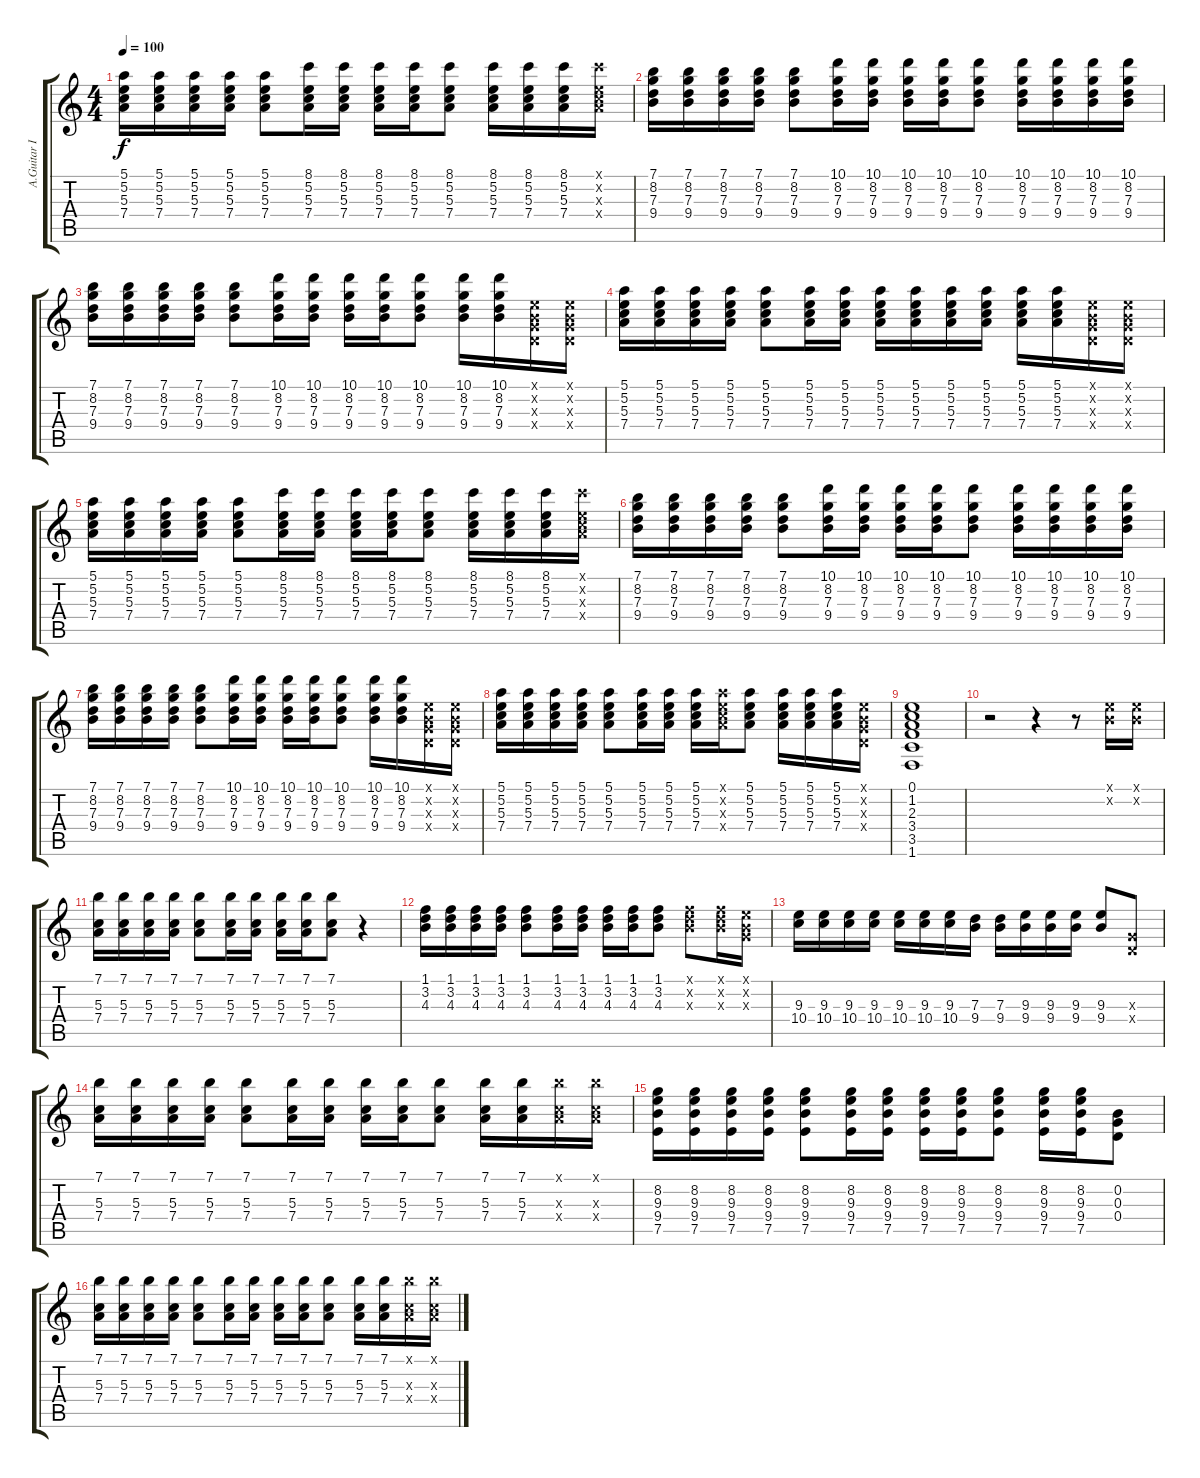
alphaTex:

\track ("A.Guitar I" "A.Guitar I") {instrument acousticguitarsteel}
\staff {score tabs}
\tuning (E4 B3 G3 D3 A2 E2) {hide}
\ts (4 4)
\tempo 100
\clef g2
\ks c
(5.1 5.2 5.3 7.4).16{dy f} (5.1 5.2 5.3 7.4).16 (5.1 5.2 5.3 7.4).16 (5.1 5.2 5.3 7.4).16 (5.1 5.2 5.3 7.4).8 (8.1 5.2 5.3 7.4).16 (8.1 5.2 5.3 7.4).16 (8.1 5.2 5.3 7.4).16 (8.1 5.2 5.3 7.4).16 (8.1 5.2 5.3 7.4).8 (8.1 5.2 5.3 7.4).16 (8.1 5.2 5.3 7.4).16 (8.1 5.2 5.3 7.4).16 (8.1{x} 5.2{x} 5.3{x} 7.4{x}).16 |
(7.1 8.2 7.3 9.4).16 (7.1 8.2 7.3 9.4).16 (7.1 8.2 7.3 9.4).16 (7.1 8.2 7.3 9.4).16 (7.1 8.2 7.3 9.4).8 (10.1 8.2 7.3 9.4).16 (10.1 8.2 7.3 9.4).16 (10.1 8.2 7.3 9.4).16 (10.1 8.2 7.3 9.4).16 (10.1 8.2 7.3 9.4).8 (10.1 8.2 7.3 9.4).16 (10.1 8.2 7.3 9.4).16 (10.1 8.2 7.3 9.4).16 (10.1 8.2 7.3 9.4).16 |
(7.1 8.2 7.3 9.4).16 (7.1 8.2 7.3 9.4).16 (7.1 8.2 7.3 9.4).16 (7.1 8.2 7.3 9.4).16 (7.1 8.2 7.3 9.4).8 (10.1 8.2 7.3 9.4).16 (10.1 8.2 7.3 9.4).16 (10.1 8.2 7.3 9.4).16 (10.1 8.2 7.3 9.4).16 (10.1 8.2 7.3 9.4).8 (10.1 8.2 7.3 9.4).16 (10.1 8.2 7.3 9.4).16 (0.1{x} 0.2{x} 0.3{x} 0.4{x}).16 (0.1{x} 0.2{x} 0.3{x} 0.4{x}).16 |
(5.1 5.2 5.3 7.4).16 (5.1 5.2 5.3 7.4).16 (5.1 5.2 5.3 7.4).16 (5.1 5.2 5.3 7.4).16 (5.1 5.2 5.3 7.4).8 (5.1 5.2 5.3 7.4).16 (5.1 5.2 5.3 7.4).16 (5.1 5.2 5.3 7.4).16 (5.1 5.2 5.3 7.4).16 (5.1 5.2 5.3 7.4).16 (5.1 5.2 5.3 7.4).16 (5.1 5.2 5.3 7.4).16 (5.1 5.2 5.3 7.4).16 (0.1{x} 0.2{x} 0.3{x} 0.4{x}).16 (0.1{x} 0.2{x} 0.3{x} 0.4{x}).16 |
(5.1 5.2 5.3 7.4).16 (5.1 5.2 5.3 7.4).16 (5.1 5.2 5.3 7.4).16 (5.1 5.2 5.3 7.4).16 (5.1 5.2 5.3 7.4).8 (8.1 5.2 5.3 7.4).16 (8.1 5.2 5.3 7.4).16 (8.1 5.2 5.3 7.4).16 (8.1 5.2 5.3 7.4).16 (8.1 5.2 5.3 7.4).8 (8.1 5.2 5.3 7.4).16 (8.1 5.2 5.3 7.4).16 (8.1 5.2 5.3 7.4).16 (8.1{x} 5.2{x} 5.3{x} 7.4{x}).16 |
(7.1 8.2 7.3 9.4).16 (7.1 8.2 7.3 9.4).16 (7.1 8.2 7.3 9.4).16 (7.1 8.2 7.3 9.4).16 (7.1 8.2 7.3 9.4).8 (10.1 8.2 7.3 9.4).16 (10.1 8.2 7.3 9.4).16 (10.1 8.2 7.3 9.4).16 (10.1 8.2 7.3 9.4).16 (10.1 8.2 7.3 9.4).8 (10.1 8.2 7.3 9.4).16 (10.1 8.2 7.3 9.4).16 (10.1 8.2 7.3 9.4).16 (10.1 8.2 7.3 9.4).16 |
(7.1 8.2 7.3 9.4).16 (7.1 8.2 7.3 9.4).16 (7.1 8.2 7.3 9.4).16 (7.1 8.2 7.3 9.4).16 (7.1 8.2 7.3 9.4).8 (10.1 8.2 7.3 9.4).16 (10.1 8.2 7.3 9.4).16 (10.1 8.2 7.3 9.4).16 (10.1 8.2 7.3 9.4).16 (10.1 8.2 7.3 9.4).8 (10.1 8.2 7.3 9.4).16 (10.1 8.2 7.3 9.4).16 (0.1{x} 0.2{x} 0.3{x} 0.4{x}).16 (0.1{x} 0.2{x} 0.3{x} 0.4{x}).16 |
(5.1 5.2 5.3 7.4).16 (5.1 5.2 5.3 7.4).16 (5.1 5.2 5.3 7.4).16 (5.1 5.2 5.3 7.4).16 (5.1 5.2 5.3 7.4).8 (5.1 5.2 5.3 7.4).16 (5.1 5.2 5.3 7.4).16 (5.1 5.2 5.3 7.4).16 (5.1{x} 5.2{x} 5.3{x} 7.4{x}).16 (5.1 5.2 5.3 7.4).8 (5.1 5.2 5.3 7.4).16 (5.1 5.2 5.3 7.4).16 (5.1 5.2 5.3 7.4).16 (0.1{x} 0.2{x} 0.3{x} 0.4{x}).16 |
(0.1 1.2 2.3 3.4 3.5 1.6).1 |
r.2 r.4 r.8 (0.1{x} 0.2{x}).16 (0.1{x} 0.2{x}).16 |
(7.1 5.3 7.4).16 (7.1 5.3 7.4).16 (7.1 5.3 7.4).16 (7.1 5.3 7.4).16 (7.1 5.3 7.4).8 (7.1 5.3 7.4).16 (7.1 5.3 7.4).16 (7.1 5.3 7.4).16 (7.1 5.3 7.4).16 (7.1 5.3 7.4).8 r.4 |
(1.1 3.2 4.3).16 (1.1 3.2 4.3).16 (1.1 3.2 4.3).16 (1.1 3.2 4.3).16 (1.1 3.2 4.3).8 (1.1 3.2 4.3).16 (1.1 3.2 4.3).16 (1.1 3.2 4.3).16 (1.1 3.2 4.3).16 (1.1 3.2 4.3).8 (1.1{x} 3.2{x} 4.3{x}).8 (1.1{x} 3.2{x} 4.3{x}).16 (0.1{x} 0.2{x} 0.3{x}).16 |
(9.3 10.4).16 (9.3 10.4).16 (9.3 10.4).16 (9.3 10.4).16 (9.3 10.4).16 (9.3 10.4).16 (9.3 10.4).16 (7.3 9.4).16 (7.3 9.4).16 (9.3 9.4).16 (9.3 9.4).16 (9.3 9.4).16 (9.3 9.4).8 (0.3{x} 0.4{x}).8 |
(7.1 5.3 7.4).16 (7.1 5.3 7.4).16 (7.1 5.3 7.4).16 (7.1 5.3 7.4).16 (7.1 5.3 7.4).8 (7.1 5.3 7.4).16 (7.1 5.3 7.4).16 (7.1 5.3 7.4).16 (7.1 5.3 7.4).16 (7.1 5.3 7.4).8 (7.1 5.3 7.4).16 (7.1 5.3 7.4).16 (7.1{x} 5.3{x} 7.4{x}).16 (7.1{x} 5.3{x} 7.4{x}).16 |
(8.2 9.3 9.4 7.5).16 (8.2 9.3 9.4 7.5).16 (8.2 9.3 9.4 7.5).16 (8.2 9.3 9.4 7.5).16 (8.2 9.3 9.4 7.5).8 (8.2 9.3 9.4 7.5).16 (8.2 9.3 9.4 7.5).16 (8.2 9.3 9.4 7.5).16 (8.2 9.3 9.4 7.5).16 (8.2 9.3 9.4 7.5).8 (8.2 9.3 9.4 7.5).16 (8.2 9.3 9.4 7.5).16 (0.2 0.3 0.4).8 |
(7.1 5.3 7.4).16 (7.1 5.3 7.4).16 (7.1 5.3 7.4).16 (7.1 5.3 7.4).16 (7.1 5.3 7.4).8 (7.1 5.3 7.4).16 (7.1 5.3 7.4).16 (7.1 5.3 7.4).16 (7.1 5.3 7.4).16 (7.1 5.3 7.4).8 (7.1 5.3 7.4).16 (7.1 5.3 7.4).16 (7.1{x} 5.3{x} 7.4{x}).16 (7.1{x} 5.3{x} 7.4{x}).16
